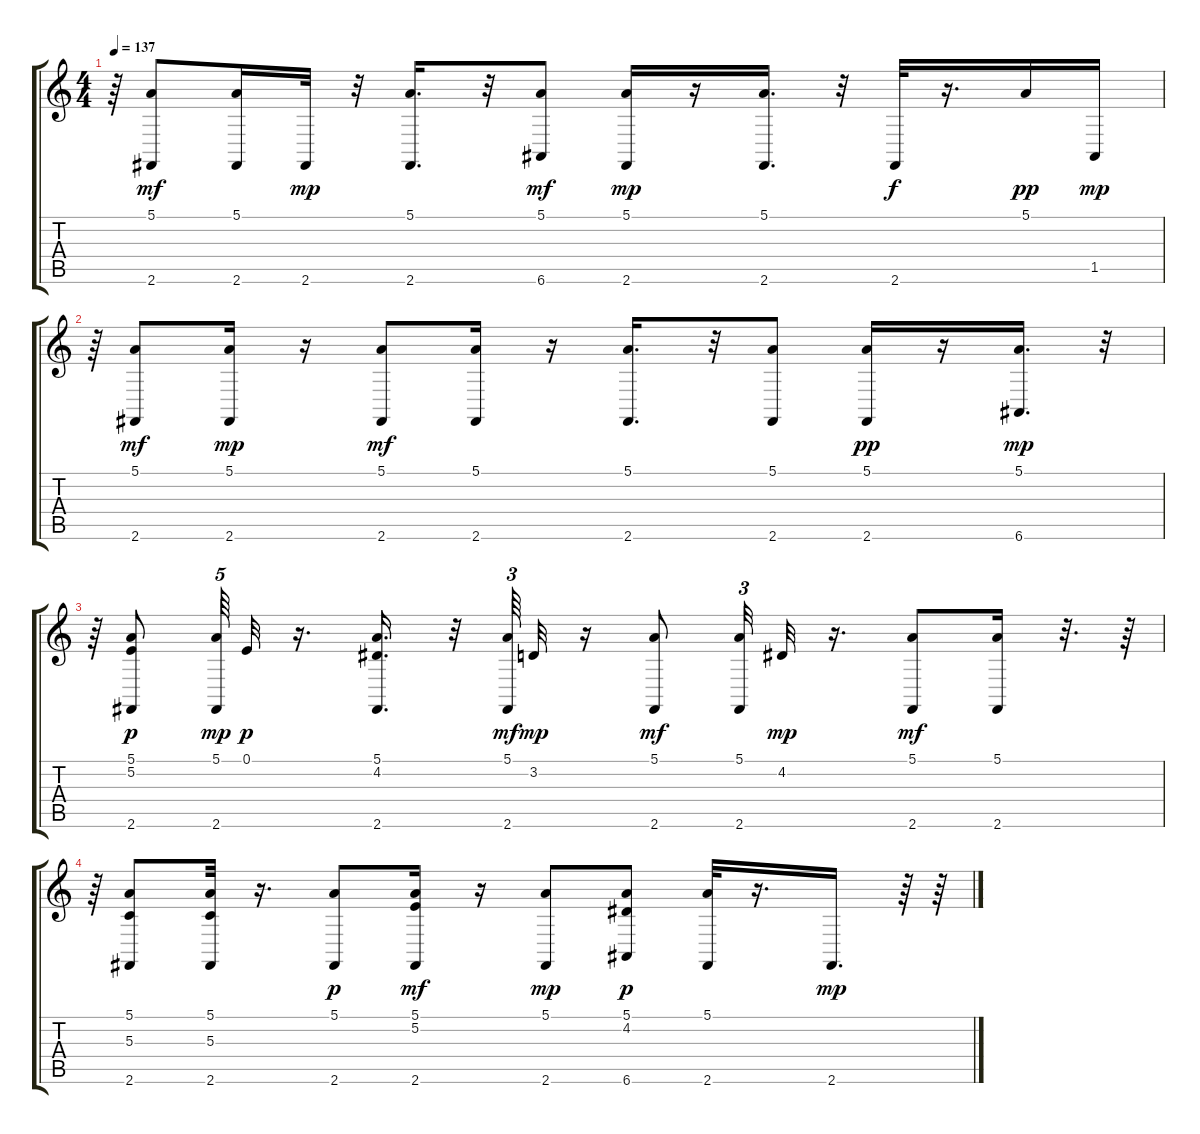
\track "" {instrument acousticgrandpiano}
\staff {score tabs}
\tuning (E4 B3 G3 D3 A2 E2) {hide}
\ts (4 4)
\tempo 137
\clef g2
\ks c
r.64{dy mf} (5.1 2.6).8 (5.1 2.6).16 2.6.32{dy mp} r.32 (5.1 2.6).16{d} r.32 (5.1 6.6).8{dy mf} (5.1 2.6).16{dy mp} r.16 (5.1 2.6).16{d} r.32 2.6.32{dy f} r.16{d} 5.1.16{dy pp} 1.5.16{dy mp} |
r.64 (5.1 2.6).8{dy mf} (5.1 2.6).16{dy mp} r.16 (5.1 2.6).8{dy mf} (5.1 2.6).16 r.16 (5.1 2.6).16{d} r.32 (5.1 2.6).8 (5.1 2.6).16{dy pp} r.16 (5.1 6.6).16{d dy mp} r.32 |
r.64 (5.1 5.2 2.6).8{dy p} (5.1 2.6).64{tu (5 4) dy mp} 0.1.32{dy p} r.16{d} (5.1 4.2 2.6).16{d} r.32 (5.1 2.6).64{tu (3 2) dy mf} 3.2.32{dy mp} r.16 (5.1 2.6).8{dy mf} (5.1 2.6).32{tu (3 2)} 4.2.32{dy mp} r.16{d} (5.1 2.6).8{dy mf} (5.1 2.6).16 r.32{d} r.64 |
r.64 (5.1 5.3 2.6).8 (5.1 5.3 2.6).32 r.16{d} (5.1 2.6).8{dy p} (5.1 5.2 2.6).16{dy mf} r.16 (5.1 2.6).8{dy mp} (5.1 4.2 6.6).8{dy p} (5.1 2.6).32 r.16{d} 2.6.16{d dy mp} r.64 r.64
